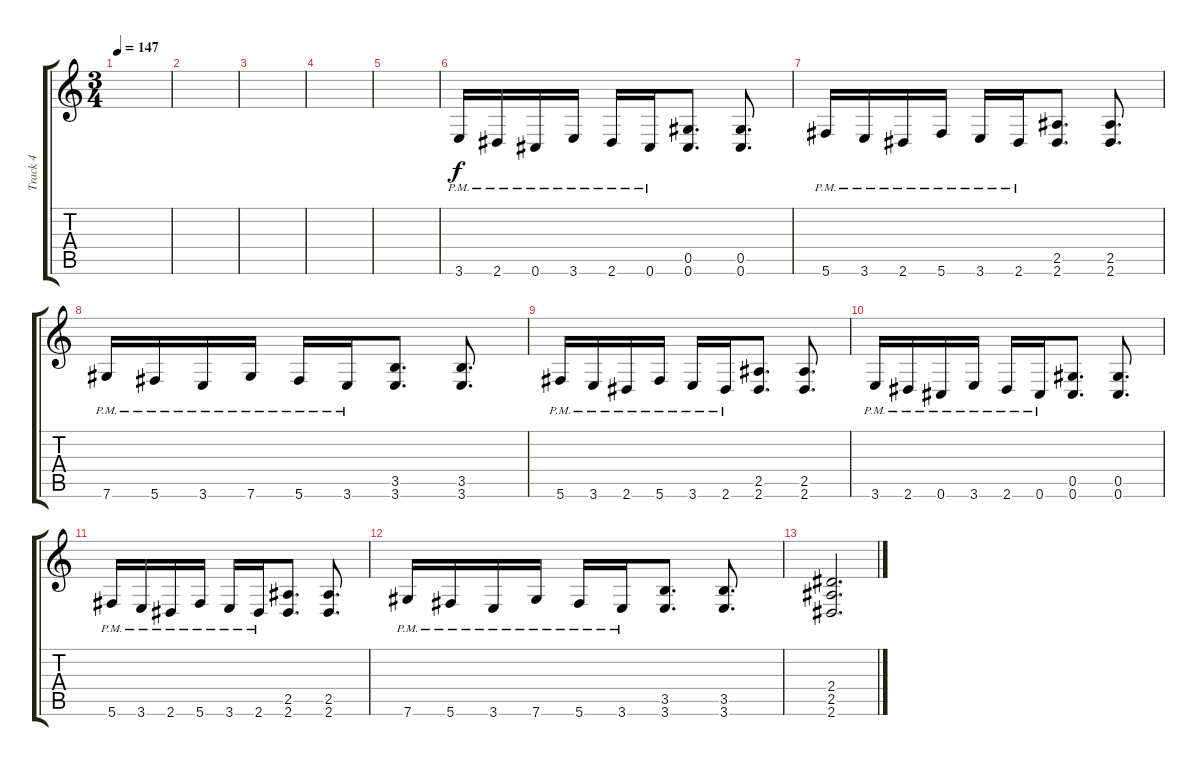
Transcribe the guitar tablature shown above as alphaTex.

\track ("Track 4" "Track 4") {instrument distortionguitar}
\staff {score tabs}
\tuning (Eb4 Bb3 Gb3 Db3 Ab2 Db2) {hide}
\ts (3 4)
\tempo 147
\clef g2
\ks c
|
|
|
|
|
3.6{pm}.16 2.6{pm}.16 0.6{pm}.16 3.6{pm}.16 2.6{pm}.16 0.6{pm}.16 (0.5 0.6).8{d} (0.5 0.6).8{d} |
5.6{pm}.16 3.6{pm}.16 2.6{pm}.16 5.6{pm}.16 3.6{pm}.16 2.6{pm}.16 (2.5 2.6).8{d} (2.5 2.6).8{d} |
7.6{pm}.16 5.6{pm}.16 3.6{pm}.16 7.6{pm}.16 5.6{pm}.16 3.6{pm}.16 (3.5 3.6).8{d} (3.5 3.6).8{d} |
5.6{pm}.16 3.6{pm}.16 2.6{pm}.16 5.6{pm}.16 3.6{pm}.16 2.6{pm}.16 (2.5 2.6).8{d} (2.5 2.6).8{d} |
3.6{pm}.16 2.6{pm}.16 0.6{pm}.16 3.6{pm}.16 2.6{pm}.16 0.6{pm}.16 (0.5 0.6).8{d} (0.5 0.6).8{d} |
5.6{pm}.16 3.6{pm}.16 2.6{pm}.16 5.6{pm}.16 3.6{pm}.16 2.6{pm}.16 (2.5 2.6).8{d} (2.5 2.6).8{d} |
7.6{pm}.16 5.6{pm}.16 3.6{pm}.16 7.6{pm}.16 5.6{pm}.16 3.6{pm}.16 (3.5 3.6).8{d} (3.5 3.6).8{d} |
(2.4 2.5 2.6).2{d}
